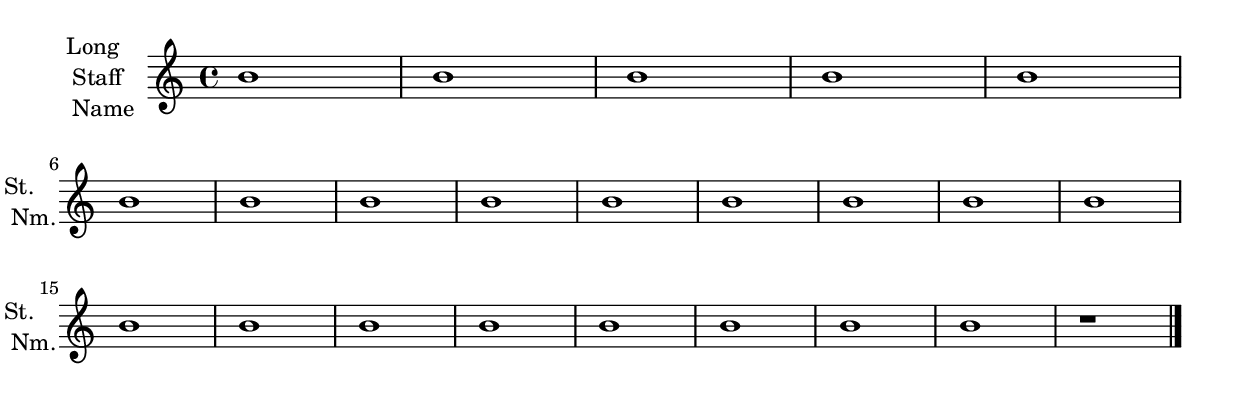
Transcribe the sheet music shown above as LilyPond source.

\version "2.18.2" 
\version "2.18.2" 
ponestaffone = \new Staff \with {
instrumentName = \markup { 

 \column { 


 \line { "Long" 

}


 \line { "
Staff" 

}


 \line { "
Name" 

}

 } 
 } 
shortInstrumentName = \markup { 

 \column { 


 \line { "St." 

}


 \line { "
Nm." 

}

 } 
 } 
 }{\autoBeamOff % measure 1
\clef treble \key c \major \time 4/4 b'1  | 

 % measure 2
b'1  | 

 % measure 3
b'1  | 

 % measure 4
b'1  | 

 % measure 5
b'1  | 

 % measure 6
\break b'1  | 

 % measure 7
b'1  | 

 % measure 8
b'1  | 

 % measure 9
b'1  | 

 % measure 10
b'1  | 

 % measure 11
b'1  | 

 % measure 12
b'1  | 

 % measure 13
b'1  | 

 % measure 14
b'1  | 

 % measure 15
\break b'1  | 

 % measure 16
b'1  | 

 % measure 17
b'1  | 

 % measure 18
b'1  | 

 % measure 19
b'1  | 

 % measure 20
b'1  | 

 % measure 21
b'1  | 

 % measure 22
b'1  | 

 % measure 23
r1  \bar "|."

 }

<<\ponestaffone>>